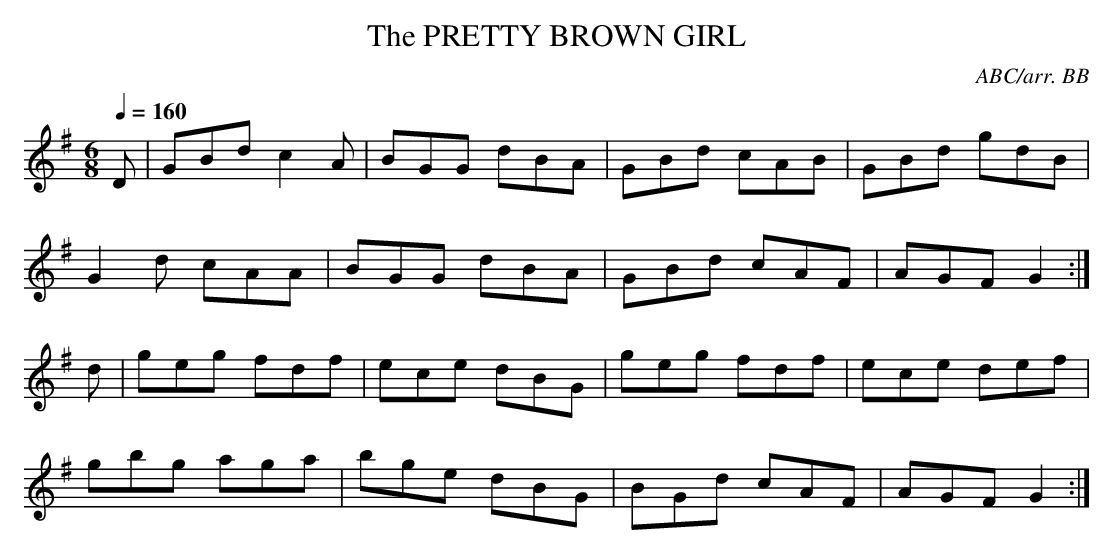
X:1
T:PRETTY BROWN GIRL, The
C:ABC/arr. BB
Q:1/4=160
L:1/8
M:6/8
K:G
D|GBd c2A|BGG dBA|GBd cAB|GBd gdB|
G2d cAA|BGG dBA|GBd cAF|AGF G2:|
d|geg fdf|ece dBG|geg fdf|ece def|
gbg aga|bge dBG|BGd cAF|AGF G2:|
